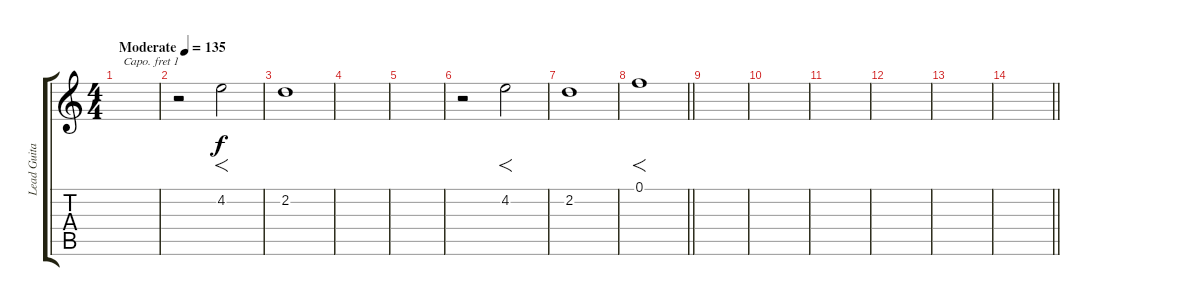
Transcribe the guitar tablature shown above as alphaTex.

\track ("Lead Guitar 2" "Lead Guita") {instrument electricguitarclean}
\staff {score tabs}
\capo 1
\tuning (E4 B3 G3 D3 A2 E2) {hide}
\ts (4 4)
\tempo (135 "Moderate")
\clef g2
\ks c
|
r.2 4.2.2{f volume 16} |
2.2.1 |
|
|
r.2 4.2.2{f} |
2.2.1 |
\barLineRight lightlight
0.1.1{f} |
|
|
|
|
|
\barLineRight lightlight
